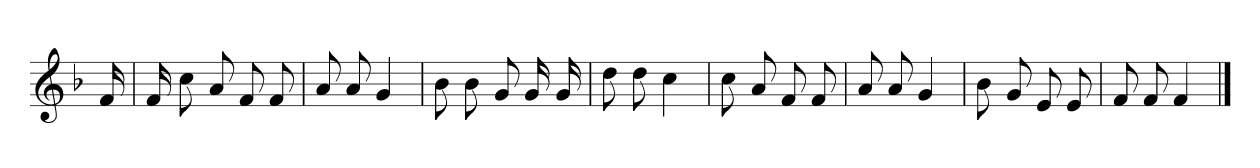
**kern
*part1
*staff1
*clefG2
*k[b-]
*F:
=
16f
=1
16f
8cc
8a
8f
8f
=2
8a
8a
4g
=3
8b-
8b-
8g
16g
16g
=4
8dd
8dd
4cc
=5
8cc
8a
8f
8f
=6
8a
8a
4g
=7
8b-
8g
8e
8e
=8
8f
8f
4f
==
*-
